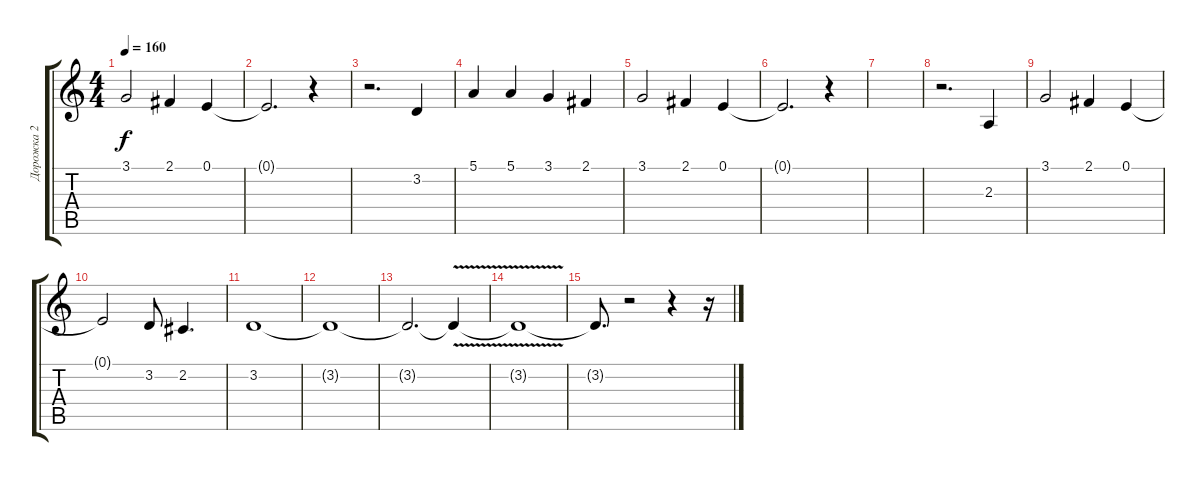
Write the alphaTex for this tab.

\track ("Дорожка 2" "Дорожка 2") {instrument lead6voice}
\staff {score tabs}
\tuning (E4 B3 G3 D3 A2 E2) {hide}
\ts (4 4)
\tempo 160
\clef g2
\ks c
3.1.2{dy f} 2.1.4 0.1.4 |
0.1{t}.2{d} r.4 |
r.2{d} 3.2.4 |
5.1.4 5.1.4 3.1.4 2.1.4 |
3.1.2 2.1.4 0.1.4 |
0.1{t}.2{d} r.4 |
|
r.2{d} 2.3.4 |
3.1.2 2.1.4 0.1.4 |
0.1{t}.2 3.2.8 2.2.4{d} |
3.2.1 |
3.2{t}.1 |
3.2{t}.2{d} 3.2{v t}.4 |
3.2{t}.1 |
3.2{t}.8{d} r.2 r.4 r.16
